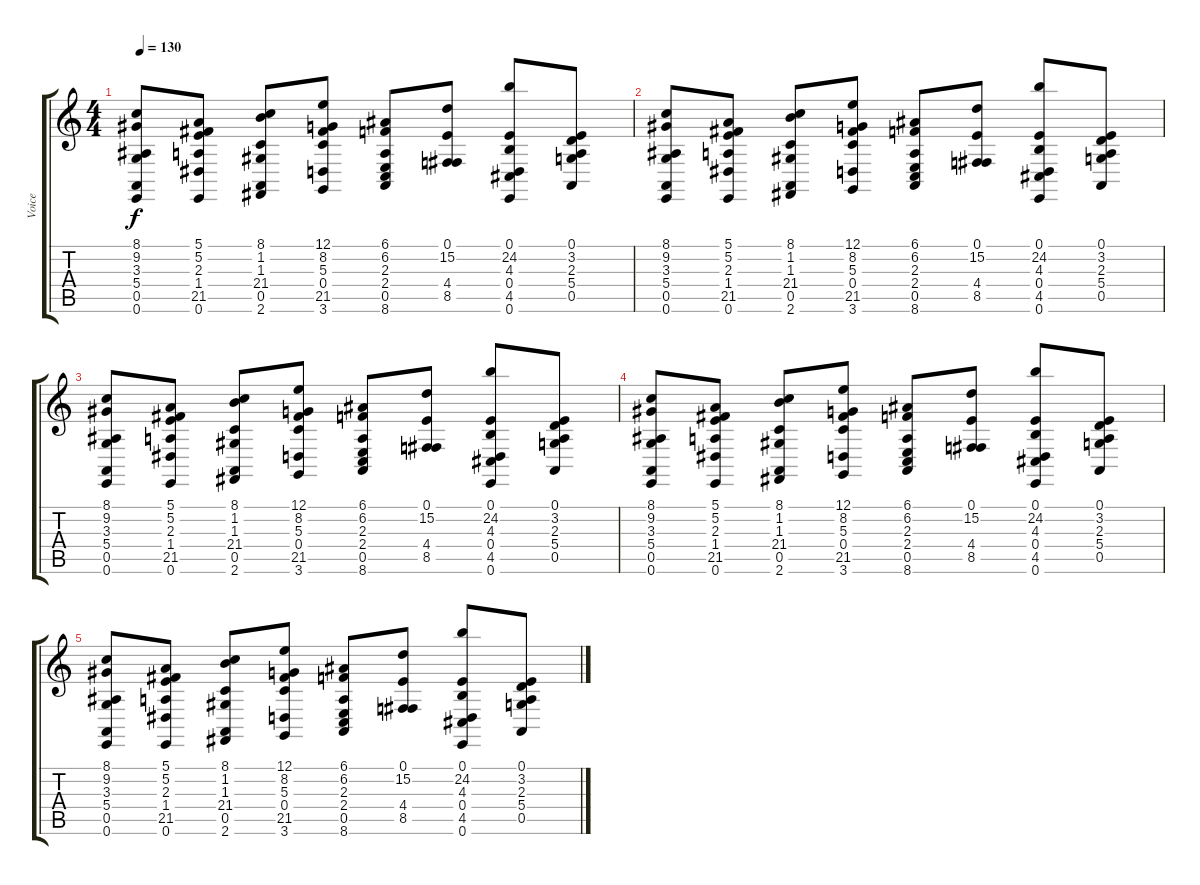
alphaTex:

\track ("Voice" "Voice") {instrument seashore}
\staff {score tabs}
\tuning (E4 B3 G3 D3 A2 E2) {hide}
\ts (4 4)
\tempo 130
\clef g2
\ks c
(8.1 9.2 3.3 5.4 0.5 0.6).8{dy f instrument seashore} (5.1 5.2 2.3 1.4 21.5 0.6).8 (8.1 1.2 1.3 21.4 0.5 2.6).8 (12.1 8.2 5.3 0.4 21.5 3.6).8 (6.1 6.2 2.3 2.4 0.5 8.6).8 (0.1 15.2 4.4 8.5).8 (0.1 24.2 4.3 0.4 4.5 0.6).8 (0.1 3.2 2.3 5.4 0.5).8 |
(8.1 9.2 3.3 5.4 0.5 0.6).8 (5.1 5.2 2.3 1.4 21.5 0.6).8 (8.1 1.2 1.3 21.4 0.5 2.6).8 (12.1 8.2 5.3 0.4 21.5 3.6).8 (6.1 6.2 2.3 2.4 0.5 8.6).8 (0.1 15.2 4.4 8.5).8 (0.1 24.2 4.3 0.4 4.5 0.6).8 (0.1 3.2 2.3 5.4 0.5).8 |
(8.1 9.2 3.3 5.4 0.5 0.6).8 (5.1 5.2 2.3 1.4 21.5 0.6).8 (8.1 1.2 1.3 21.4 0.5 2.6).8 (12.1 8.2 5.3 0.4 21.5 3.6).8 (6.1 6.2 2.3 2.4 0.5 8.6).8 (0.1 15.2 4.4 8.5).8 (0.1 24.2 4.3 0.4 4.5 0.6).8 (0.1 3.2 2.3 5.4 0.5).8 |
(8.1 9.2 3.3 5.4 0.5 0.6).8{volume 12} (5.1 5.2 2.3 1.4 21.5 0.6).8 (8.1 1.2 1.3 21.4 0.5 2.6).8 (12.1 8.2 5.3 0.4 21.5 3.6).8 (6.1 6.2 2.3 2.4 0.5 8.6).8 (0.1 15.2 4.4 8.5).8 (0.1 24.2 4.3 0.4 4.5 0.6).8 (0.1 3.2 2.3 5.4 0.5).8 |
(8.1 9.2 3.3 5.4 0.5 0.6).8{volume 10} (5.1 5.2 2.3 1.4 21.5 0.6).8 (8.1 1.2 1.3 21.4 0.5 2.6).8 (12.1 8.2 5.3 0.4 21.5 3.6).8 (6.1 6.2 2.3 2.4 0.5 8.6).8 (0.1 15.2 4.4 8.5).8 (0.1 24.2 4.3 0.4 4.5 0.6).8 (0.1 3.2 2.3 5.4 0.5).8
